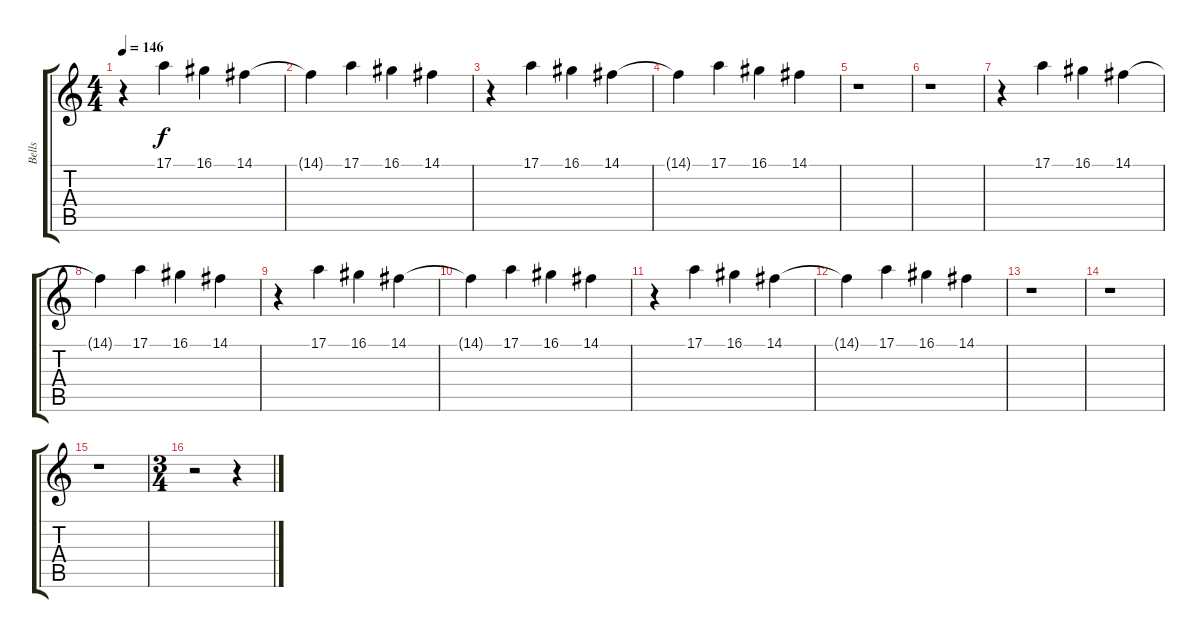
\track ("Bells" "Bells") {instrument musicbox}
\staff {score tabs}
\tuning (E4 B3 G3 D3 A2 E2) {hide}
\ts (4 4)
\tempo 146
\clef g2
\ks c
r.4{dy f} 17.1.4 16.1.4 14.1.4 |
14.1{t}.4 17.1.4 16.1.4 14.1.4 |
r.4 17.1.4 16.1.4 14.1.4 |
14.1{t}.4 17.1.4 16.1.4 14.1.4 |
r.1 |
r.1 |
r.4 17.1.4 16.1.4 14.1.4 |
14.1{t}.4 17.1.4 16.1.4 14.1.4 |
r.4 17.1.4 16.1.4 14.1.4 |
14.1{t}.4 17.1.4 16.1.4 14.1.4 |
r.4 17.1.4 16.1.4 14.1.4 |
14.1{t}.4 17.1.4 16.1.4 14.1.4 |
r.1 |
r.1 |
r.1 |
\ts (3 4)
r.2 r.4
